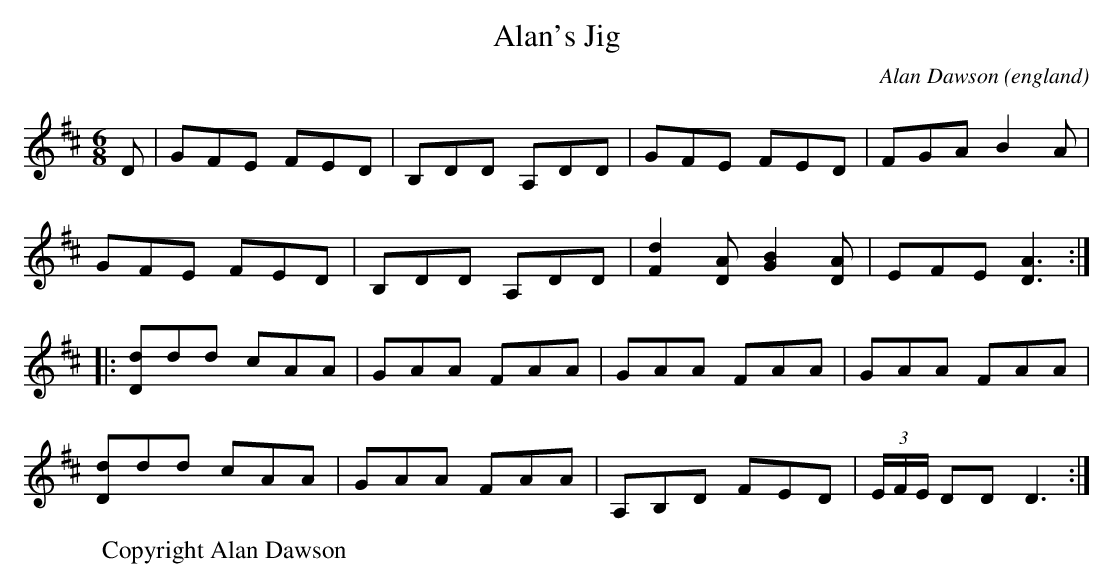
X:1
T:Alan's Jig
O:england
C:Alan Dawson
M:6/8
L:1/8
K:D
D|GFE FED|B,DD A,DD|GFE FED|FGA B2A|
GFE FED|B,DD A,DD|[F2d2][DA] [G2B2][DA]|EFE [D3A3]:|
|:[dD]dd cAA|GAA FAA|GAA FAA|GAA FAA|
[dD]dd cAA|GAA FAA|A,B,D FED|(3E/F/E/ DDD3:|
W:Copyright Alan Dawson
